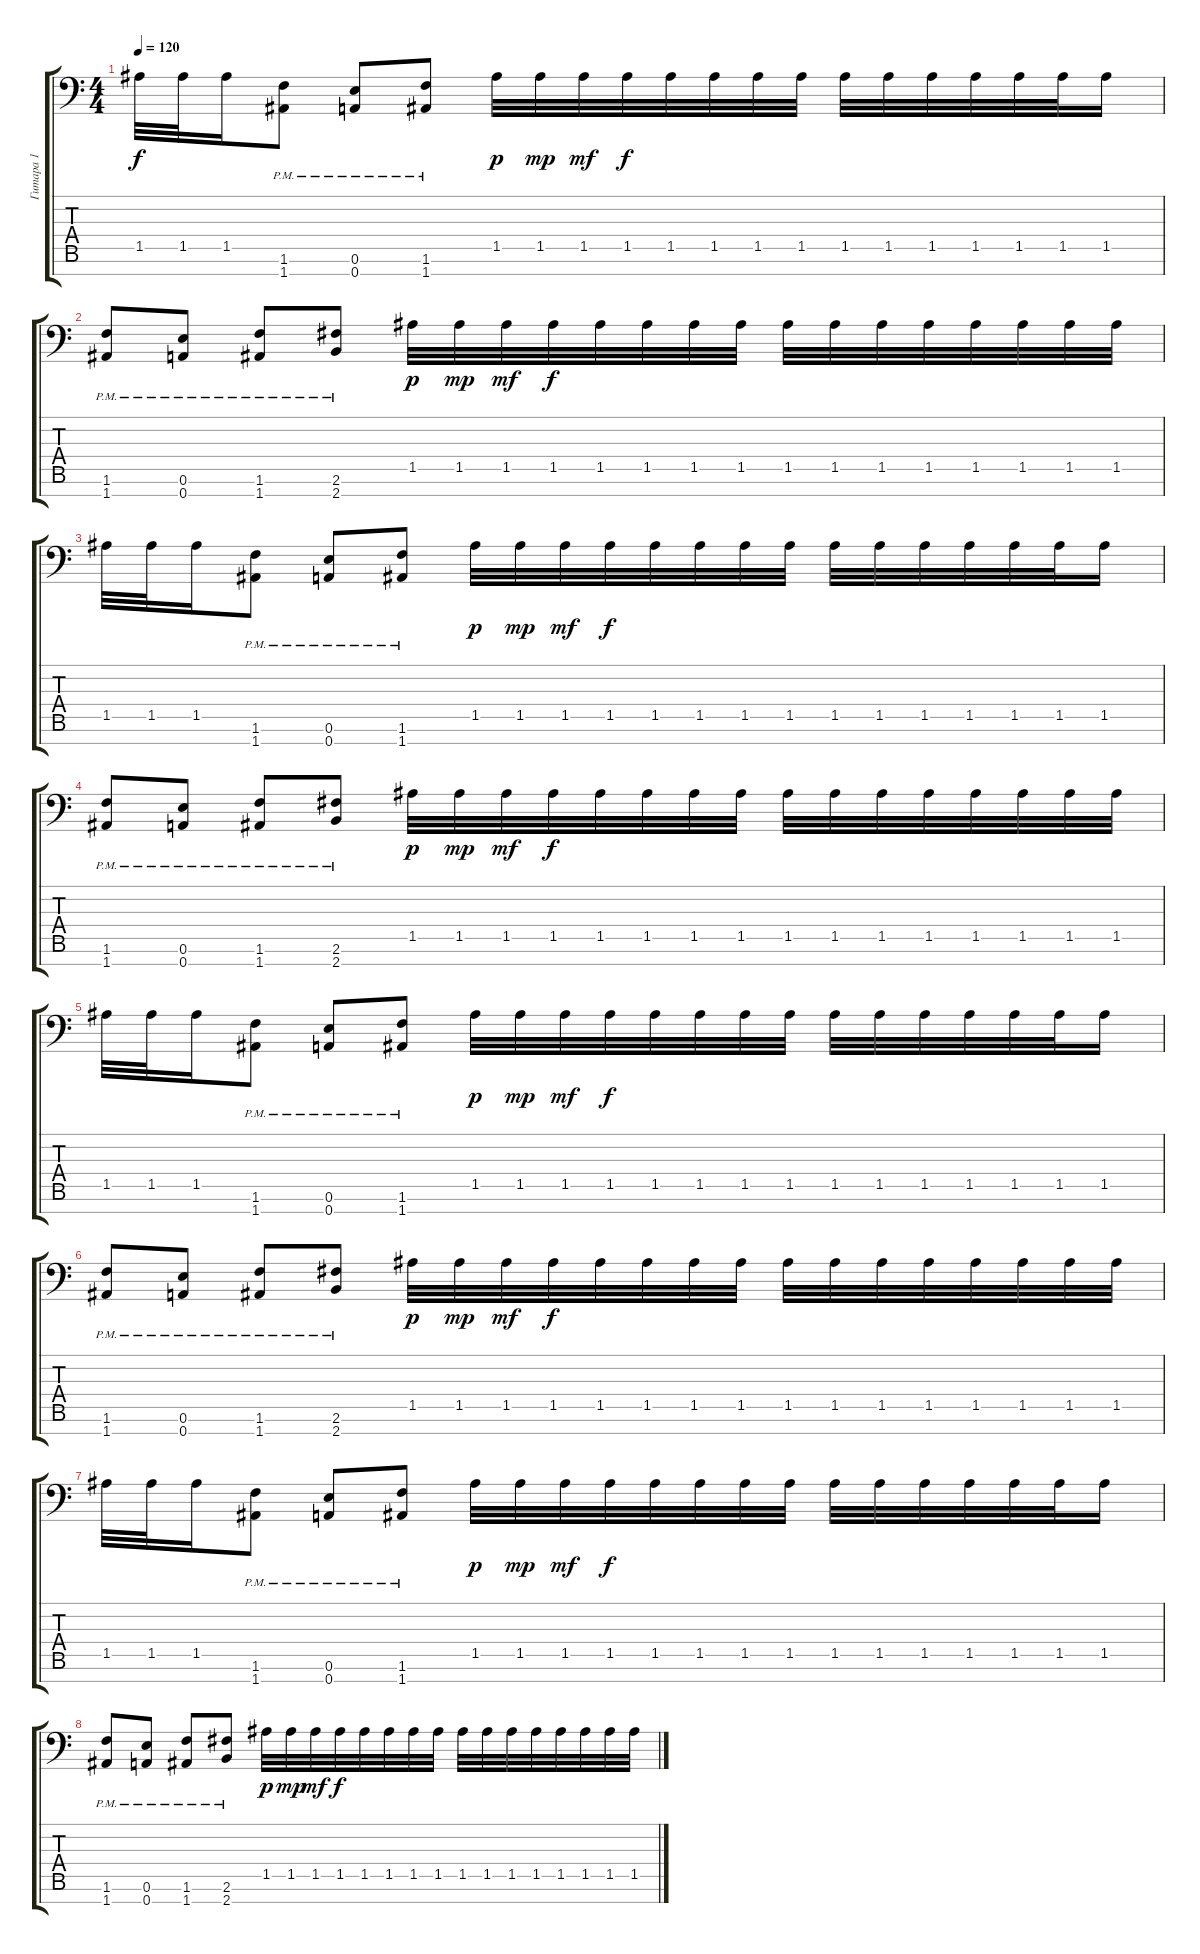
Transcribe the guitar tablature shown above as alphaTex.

\track ("Гитара 1" "Гитара 1") {instrument distortionguitar}
\staff {score tabs}
\tuning (E4 B3 G3 D3 A2 E2 A1) {hide}
\ts (4 4)
\tempo 120
\clef f4
\ks c
1.5.32{dy f} 1.5.32 1.5.16 (1.6{pm} 1.7{pm}).8 (0.6{pm} 0.7{pm}).8 (1.6{pm} 1.7{pm}).8 1.5.32{dy p} 1.5.32{dy mp} 1.5.32{dy mf} 1.5.32{dy f} 1.5.32 1.5.32 1.5.32 1.5.32 1.5.32 1.5.32 1.5.32 1.5.32 1.5.32 1.5.32 1.5.16 |
(1.6{pm} 1.7{pm}).8 (0.6{pm} 0.7{pm}).8 (1.6{pm} 1.7{pm}).8 (2.6{pm} 2.7{pm}).8 1.5.32{dy p} 1.5.32{dy mp} 1.5.32{dy mf} 1.5.32{dy f} 1.5.32 1.5.32 1.5.32 1.5.32 1.5.32 1.5.32 1.5.32 1.5.32 1.5.32 1.5.32 1.5.32 1.5.32 |
1.5.32 1.5.32 1.5.16 (1.6{pm} 1.7{pm}).8 (0.6{pm} 0.7{pm}).8 (1.6{pm} 1.7{pm}).8 1.5.32{dy p} 1.5.32{dy mp} 1.5.32{dy mf} 1.5.32{dy f} 1.5.32 1.5.32 1.5.32 1.5.32 1.5.32 1.5.32 1.5.32 1.5.32 1.5.32 1.5.32 1.5.16 |
(1.6{pm} 1.7{pm}).8 (0.6{pm} 0.7{pm}).8 (1.6{pm} 1.7{pm}).8 (2.6{pm} 2.7{pm}).8 1.5.32{dy p} 1.5.32{dy mp} 1.5.32{dy mf} 1.5.32{dy f} 1.5.32 1.5.32 1.5.32 1.5.32 1.5.32 1.5.32 1.5.32 1.5.32 1.5.32 1.5.32 1.5.32 1.5.32 |
1.5.32 1.5.32 1.5.16 (1.6{pm} 1.7{pm}).8 (0.6{pm} 0.7{pm}).8 (1.6{pm} 1.7{pm}).8 1.5.32{dy p} 1.5.32{dy mp} 1.5.32{dy mf} 1.5.32{dy f} 1.5.32 1.5.32 1.5.32 1.5.32 1.5.32 1.5.32 1.5.32 1.5.32 1.5.32 1.5.32 1.5.16 |
(1.6{pm} 1.7{pm}).8 (0.6{pm} 0.7{pm}).8 (1.6{pm} 1.7{pm}).8 (2.6{pm} 2.7{pm}).8 1.5.32{dy p} 1.5.32{dy mp} 1.5.32{dy mf} 1.5.32{dy f} 1.5.32 1.5.32 1.5.32 1.5.32 1.5.32 1.5.32 1.5.32 1.5.32 1.5.32 1.5.32 1.5.32 1.5.32 |
1.5.32 1.5.32 1.5.16 (1.6{pm} 1.7{pm}).8 (0.6{pm} 0.7{pm}).8 (1.6{pm} 1.7{pm}).8 1.5.32{dy p} 1.5.32{dy mp} 1.5.32{dy mf} 1.5.32{dy f} 1.5.32 1.5.32 1.5.32 1.5.32 1.5.32 1.5.32 1.5.32 1.5.32 1.5.32 1.5.32 1.5.16 |
(1.6{pm} 1.7{pm}).8 (0.6{pm} 0.7{pm}).8 (1.6{pm} 1.7{pm}).8 (2.6{pm} 2.7{pm}).8 1.5.32{dy p} 1.5.32{dy mp} 1.5.32{dy mf} 1.5.32{dy f} 1.5.32 1.5.32 1.5.32 1.5.32 1.5.32 1.5.32 1.5.32 1.5.32 1.5.32 1.5.32 1.5.32 1.5.32
